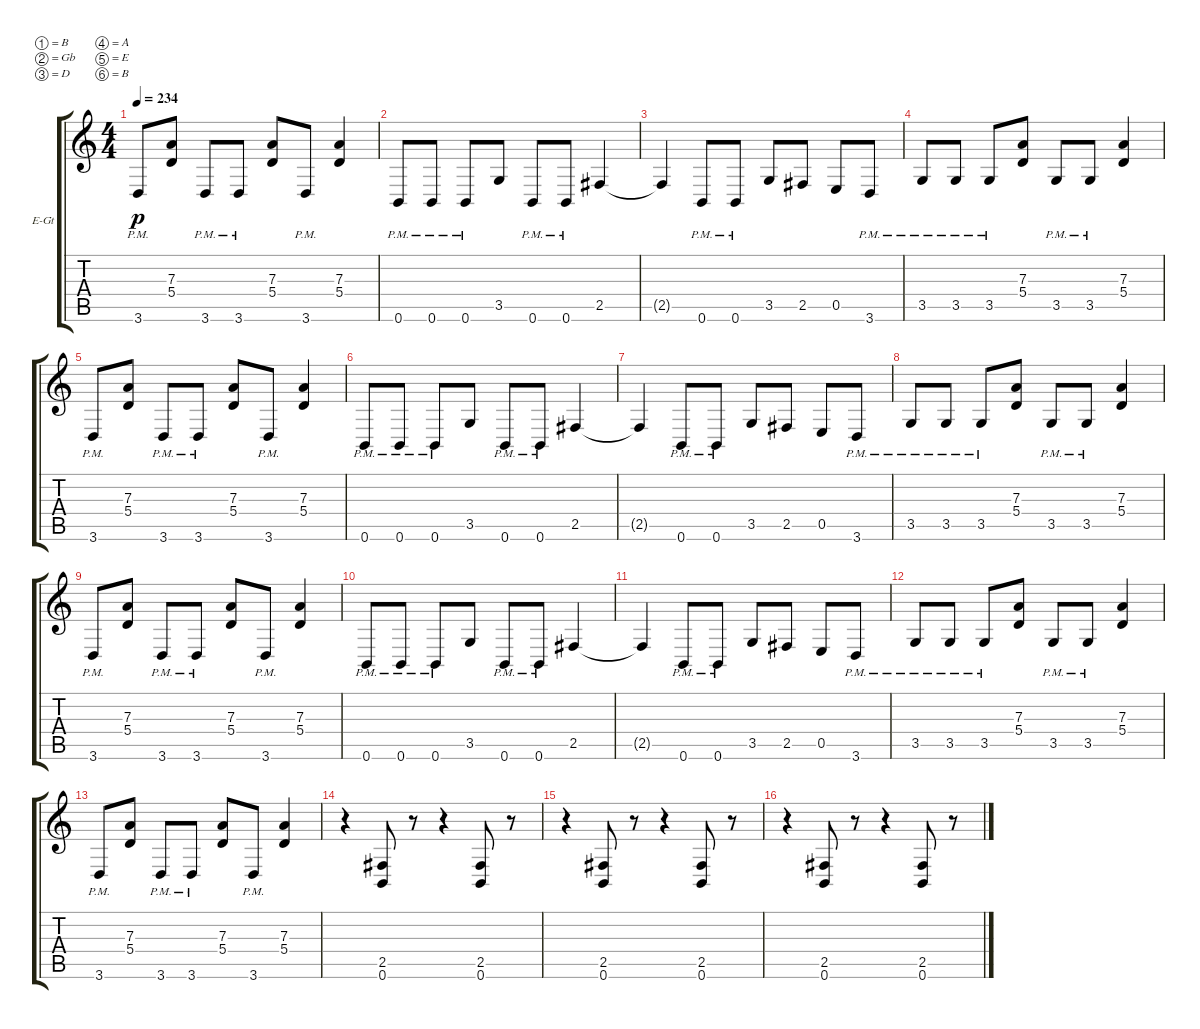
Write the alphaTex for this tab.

\bracketExtendMode groupsimilarinstruments
\firstSystemTrackNameOrientation horizontal
\otherSystemsTrackNameOrientation horizontal
\track ("Electric Guitar 1" "E-Gt") {instrument distortionguitar}
\staff {score tabs}
\tuning (B3 Gb3 D3 A2 E2 B1)
\ts (4 4)
\tempo 234
\clef g2
\ks c
3.6{pm}.8{dy p} (5.4 7.3).8 3.6{pm}.8 3.6{pm}.8 (5.4 7.3).8 3.6{pm}.8 (5.4 7.3).4 |
0.6{pm}.8 0.6{pm}.8 0.6{pm}.8 3.5.8 0.6{pm}.8 0.6{pm}.8 2.5.4 |
2.5{t}.4 0.6{pm}.8 0.6{pm}.8 3.5.8 2.5.8 0.5.8 3.6{pm}.8 |
3.5{pm}.8 3.5{pm}.8 3.5{pm}.8 (5.4 7.3).8 3.5{pm}.8 3.5{pm}.8 (5.4 7.3).4 |
3.6{pm}.8 (5.4 7.3).8 3.6{pm}.8 3.6{pm}.8 (5.4 7.3).8 3.6{pm}.8 (5.4 7.3).4 |
0.6{pm}.8 0.6{pm}.8 0.6{pm}.8 3.5.8 0.6{pm}.8 0.6{pm}.8 2.5.4 |
2.5{t}.4 0.6{pm}.8 0.6{pm}.8 3.5.8 2.5.8 0.5.8 3.6{pm}.8 |
3.5{pm}.8 3.5{pm}.8 3.5{pm}.8 (5.4 7.3).8 3.5{pm}.8 3.5{pm}.8 (5.4 7.3).4 |
3.6{pm}.8 (5.4 7.3).8 3.6{pm}.8 3.6{pm}.8 (5.4 7.3).8 3.6{pm}.8 (5.4 7.3).4 |
0.6{pm}.8 0.6{pm}.8 0.6{pm}.8 3.5.8 0.6{pm}.8 0.6{pm}.8 2.5.4 |
2.5{t}.4 0.6{pm}.8 0.6{pm}.8 3.5.8 2.5.8 0.5.8 3.6{pm}.8 |
3.5{pm}.8 3.5{pm}.8 3.5{pm}.8 (5.4 7.3).8 3.5{pm}.8 3.5{pm}.8 (5.4 7.3).4 |
3.6{pm}.8 (5.4 7.3).8 3.6{pm}.8 3.6{pm}.8 (5.4 7.3).8 3.6{pm}.8 (5.4 7.3).4 |
r.4 (0.6 2.5).8 r.8 r.4 (0.6 2.5).8 r.8 |
r.4 (0.6 2.5).8 r.8 r.4 (0.6 2.5).8 r.8 |
r.4 (0.6 2.5).8 r.8 r.4 (0.6 2.5).8 r.8
